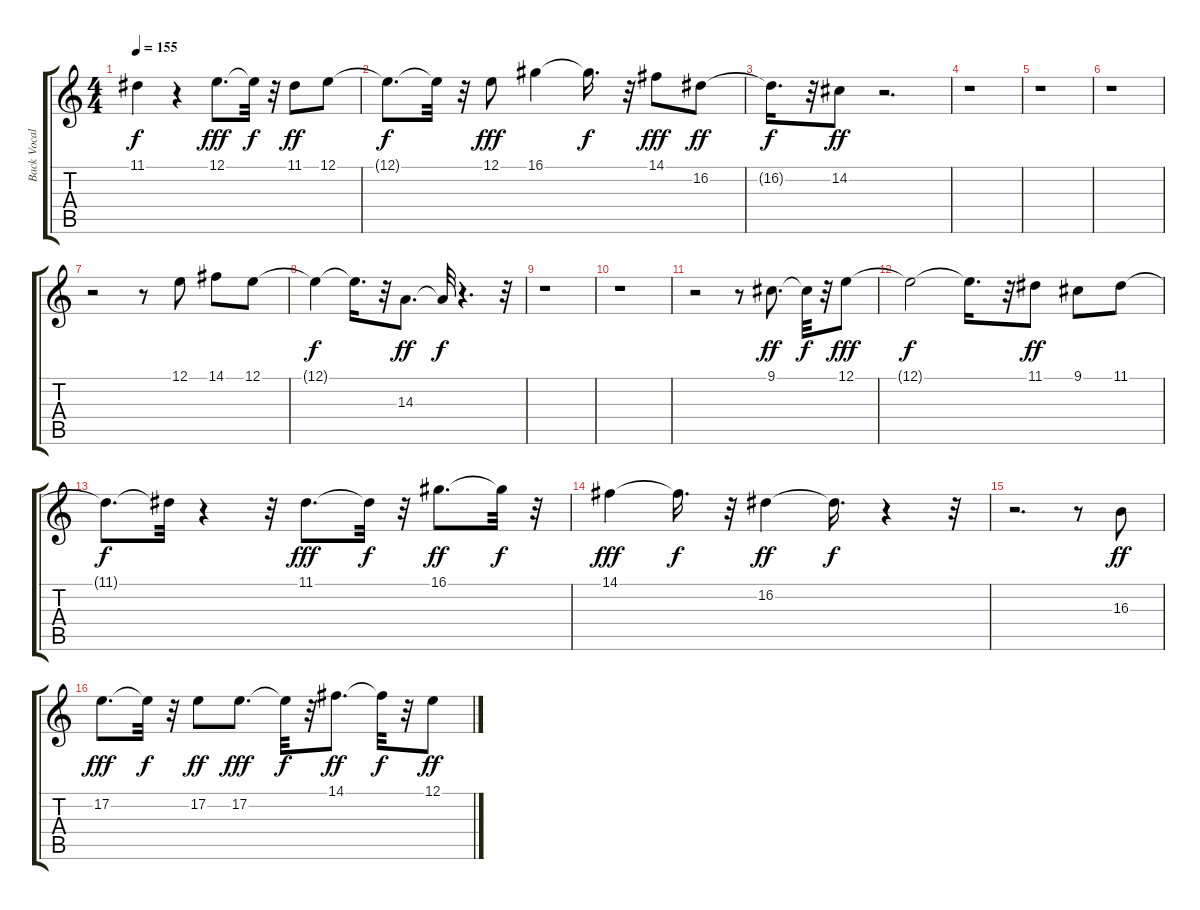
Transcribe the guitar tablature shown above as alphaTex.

\track ("Back Vocal" "Back Vocal") {instrument panflute}
\staff {score tabs}
\tuning (E4 B3 G3 D3 A2 E2) {hide}
\ts (4 4)
\tempo 155
\clef g2
\ks c
11.1{t}.4{dy f} r.4 12.1.8{d dy fff} 12.1{t}.32{dy f} r.32 11.1.8{dy ff} 12.1.8 |
12.1{t}.8{d dy f} 12.1{t}.32 r.32 12.1.8{dy fff} 16.1.4 16.1{t}.16{d dy f} r.32 14.1.8{dy fff} 16.2.8{dy ff} |
16.2{t}.16{d dy f} r.32 14.2.8{dy ff} r.2{d} |
r.1 |
r.1 |
r.1 |
r.2 r.8 12.1.8 14.1.8 12.1.8 |
12.1{t}.4{dy f} 12.1{t}.16{d} r.32 14.3.8{d dy ff} 14.3{t}.32{dy f} r.4{d} r.32 |
r.1 |
r.1 |
r.2 r.8 9.1.8{d dy ff} 9.1{t}.32{dy f} r.32 12.1.8{dy fff} |
12.1{t}.2{dy f} 12.1{t}.16{d} r.32 11.1.8{dy ff} 9.1.8 11.1.8 |
11.1{t}.8{d dy f} 11.1{t}.32 r.4 r.32 11.1.8{d dy fff} 11.1{t}.32{dy f} r.32 16.1.8{d dy ff} 16.1{t}.32{dy f} r.32 |
14.1.4{dy fff} 14.1{t}.16{d dy f} r.32 16.2.4{dy ff} 16.2{t}.16{d dy f} r.4 r.32 |
r.2{d} r.8 16.3.8{dy ff} |
17.2.8{d dy fff} 17.2{t}.32{dy f} r.32 17.2.8{dy ff} 17.2.8{d dy fff} 17.2{t}.32{dy f} r.32 14.1.8{d dy ff} 14.1{t}.32{dy f} r.32 12.1.8{dy ff}
